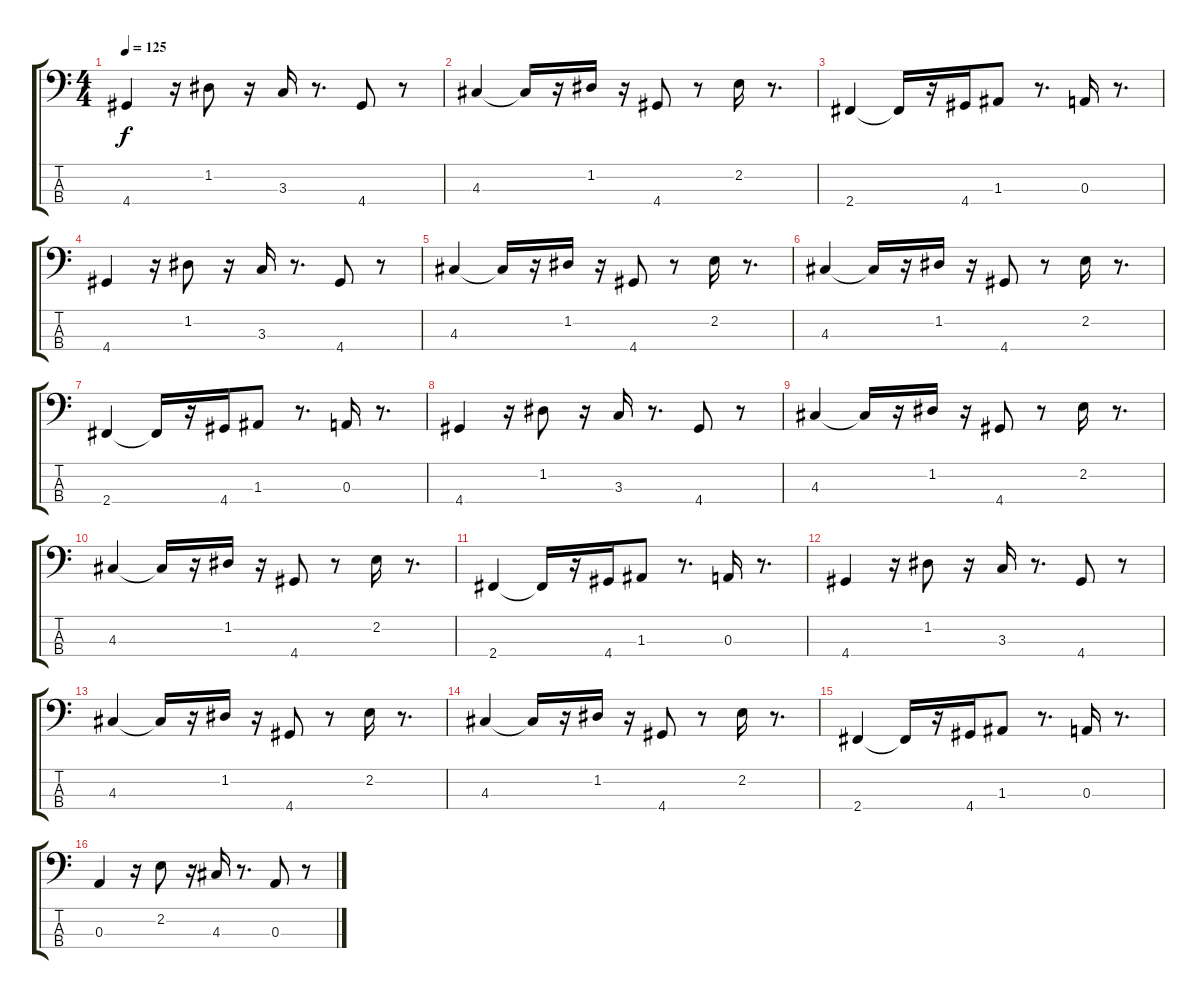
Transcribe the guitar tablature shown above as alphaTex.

\track "" {instrument electricbassfinger}
\staff {score tabs}
\tuning (G2 D2 A1 E1) {hide}
\ts (4 4)
\tempo 125
\clef f4
\ks c
4.4.4{dy f} r.16 1.2.8 r.16 3.3.16 r.8{d} 4.4.8 r.8 |
4.3.4 4.3{t}.16 r.16 1.2.16 r.16 4.4.8 r.8 2.2.16 r.8{d} |
2.4.4 2.4{t}.16 r.16 4.4.16 1.3.8 r.8{d} 0.3.16 r.8{d} |
4.4.4 r.16 1.2.8 r.16 3.3.16 r.8{d} 4.4.8 r.8 |
4.3.4 4.3{t}.16 r.16 1.2.16 r.16 4.4.8 r.8 2.2.16 r.8{d} |
4.3.4 4.3{t}.16 r.16 1.2.16 r.16 4.4.8 r.8 2.2.16 r.8{d} |
2.4.4 2.4{t}.16 r.16 4.4.16 1.3.8 r.8{d} 0.3.16 r.8{d} |
4.4.4 r.16 1.2.8 r.16 3.3.16 r.8{d} 4.4.8 r.8 |
4.3.4 4.3{t}.16 r.16 1.2.16 r.16 4.4.8 r.8 2.2.16 r.8{d} |
4.3.4 4.3{t}.16 r.16 1.2.16 r.16 4.4.8 r.8 2.2.16 r.8{d} |
2.4.4 2.4{t}.16 r.16 4.4.16 1.3.8 r.8{d} 0.3.16 r.8{d} |
4.4.4 r.16 1.2.8 r.16 3.3.16 r.8{d} 4.4.8 r.8 |
4.3.4 4.3{t}.16 r.16 1.2.16 r.16 4.4.8 r.8 2.2.16 r.8{d} |
4.3.4 4.3{t}.16 r.16 1.2.16 r.16 4.4.8 r.8 2.2.16 r.8{d} |
2.4.4 2.4{t}.16 r.16 4.4.16 1.3.8 r.8{d} 0.3.16 r.8{d} |
0.3.4 r.16 2.2.8 r.16 4.3.16 r.8{d} 0.3.8 r.8
